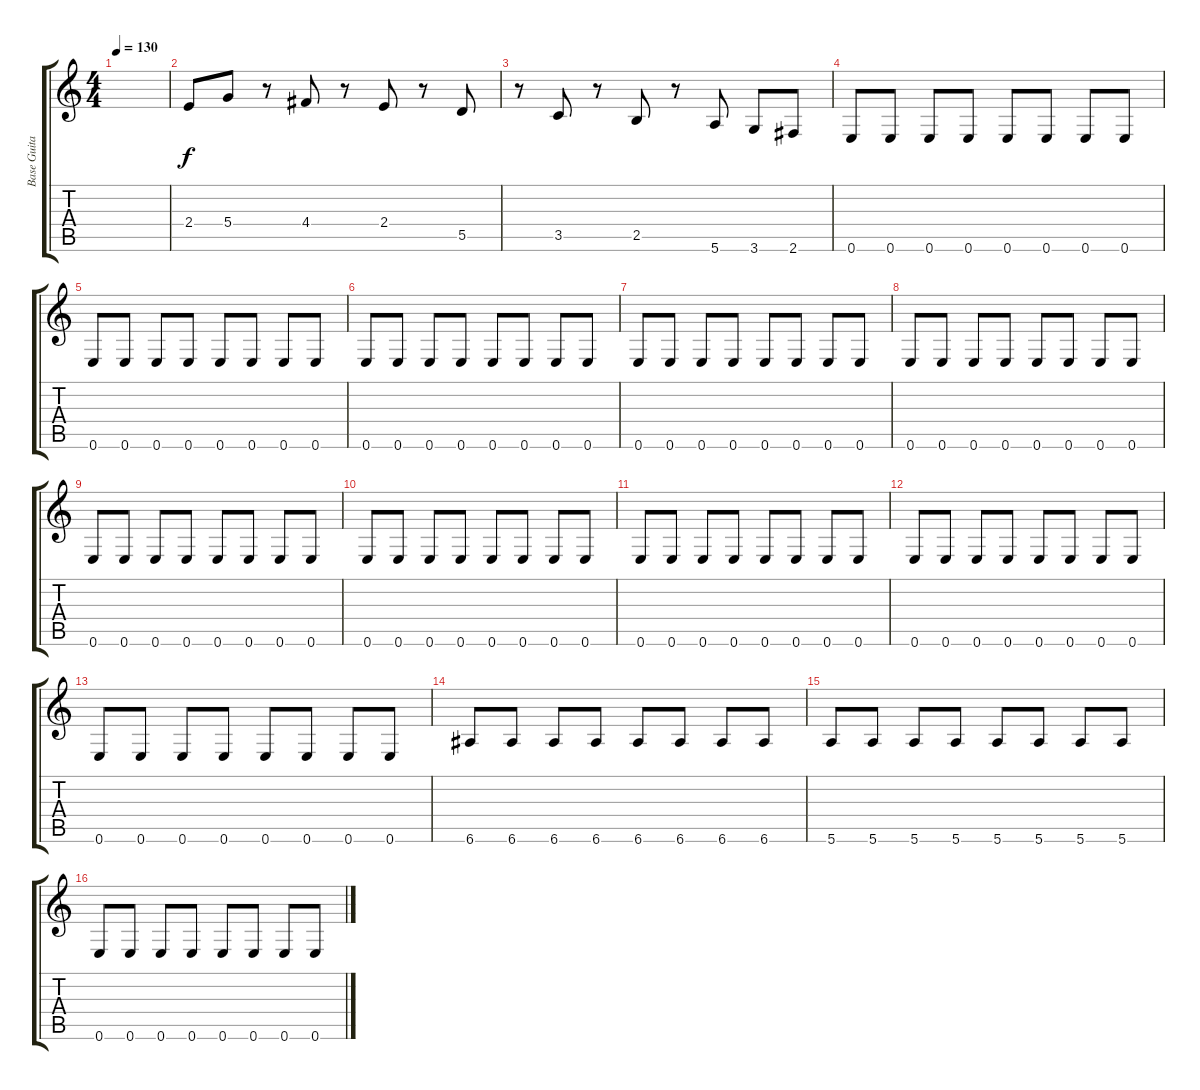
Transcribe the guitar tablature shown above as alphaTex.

\track ("Base Guitar" "Base Guita") {instrument distortionguitar}
\staff {score tabs}
\tuning (E4 B3 G3 D3 A2 E2) {hide}
\ts (4 4)
\tempo 130
\clef g2
\ks c
|
2.4.8 5.4.8 r.8 4.4.8 r.8 2.4.8 r.8 5.5.8 |
r.8 3.5.8 r.8 2.5.8 r.8 5.6.8 3.6.8 2.6.8 |
0.6.8 0.6.8 0.6.8 0.6.8 0.6.8 0.6.8 0.6.8 0.6.8 |
0.6.8 0.6.8 0.6.8 0.6.8 0.6.8 0.6.8 0.6.8 0.6.8 |
0.6.8 0.6.8 0.6.8 0.6.8 0.6.8 0.6.8 0.6.8 0.6.8 |
0.6.8 0.6.8 0.6.8 0.6.8 0.6.8 0.6.8 0.6.8 0.6.8 |
0.6.8 0.6.8 0.6.8 0.6.8 0.6.8 0.6.8 0.6.8 0.6.8 |
0.6.8 0.6.8 0.6.8 0.6.8 0.6.8 0.6.8 0.6.8 0.6.8 |
0.6.8 0.6.8 0.6.8 0.6.8 0.6.8 0.6.8 0.6.8 0.6.8 |
0.6.8 0.6.8 0.6.8 0.6.8 0.6.8 0.6.8 0.6.8 0.6.8 |
0.6.8 0.6.8 0.6.8 0.6.8 0.6.8 0.6.8 0.6.8 0.6.8 |
0.6.8 0.6.8 0.6.8 0.6.8 0.6.8 0.6.8 0.6.8 0.6.8 |
6.6.8 6.6.8 6.6.8 6.6.8 6.6.8 6.6.8 6.6.8 6.6.8 |
5.6.8 5.6.8 5.6.8 5.6.8 5.6.8 5.6.8 5.6.8 5.6.8 |
0.6.8 0.6.8 0.6.8 0.6.8 0.6.8 0.6.8 0.6.8 0.6.8
